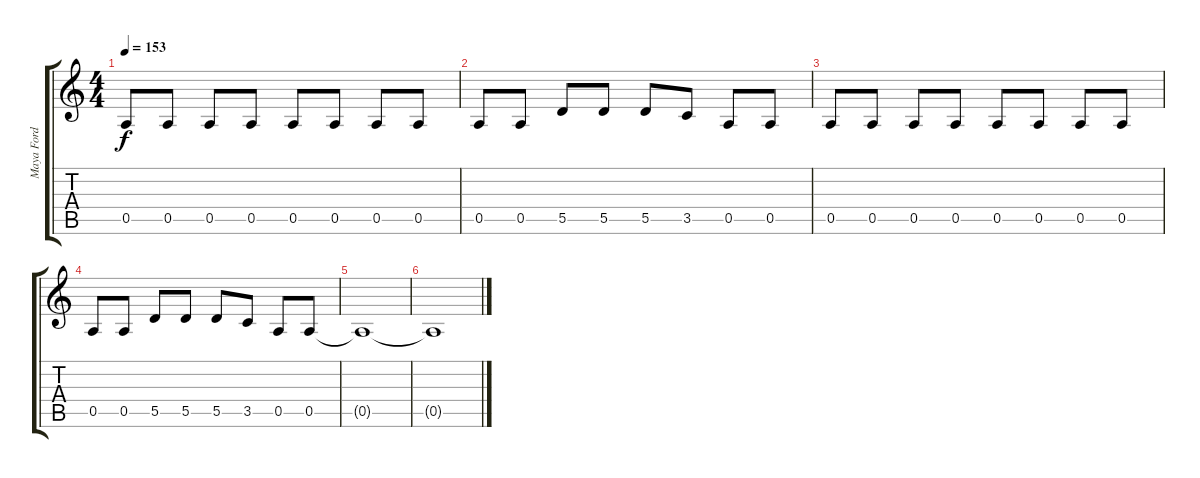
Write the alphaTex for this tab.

\track ("Maya Ford" "Maya Ford") {instrument electricbassfinger}
\staff {score tabs}
\tuning (E4 B3 G3 D3 A2 E2) {hide}
\ts (4 4)
\tempo 153
\clef g2
\ks c
0.5.8{dy f} 0.5.8 0.5.8 0.5.8 0.5.8 0.5.8 0.5.8 0.5.8 |
0.5.8 0.5.8 5.5.8 5.5.8 5.5.8 3.5.8 0.5.8 0.5.8 |
0.5.8 0.5.8 0.5.8 0.5.8 0.5.8 0.5.8 0.5.8 0.5.8 |
0.5.8 0.5.8 5.5.8 5.5.8 5.5.8 3.5.8 0.5.8 0.5.8 |
0.5{t}.1 |
0.5{t}.1
